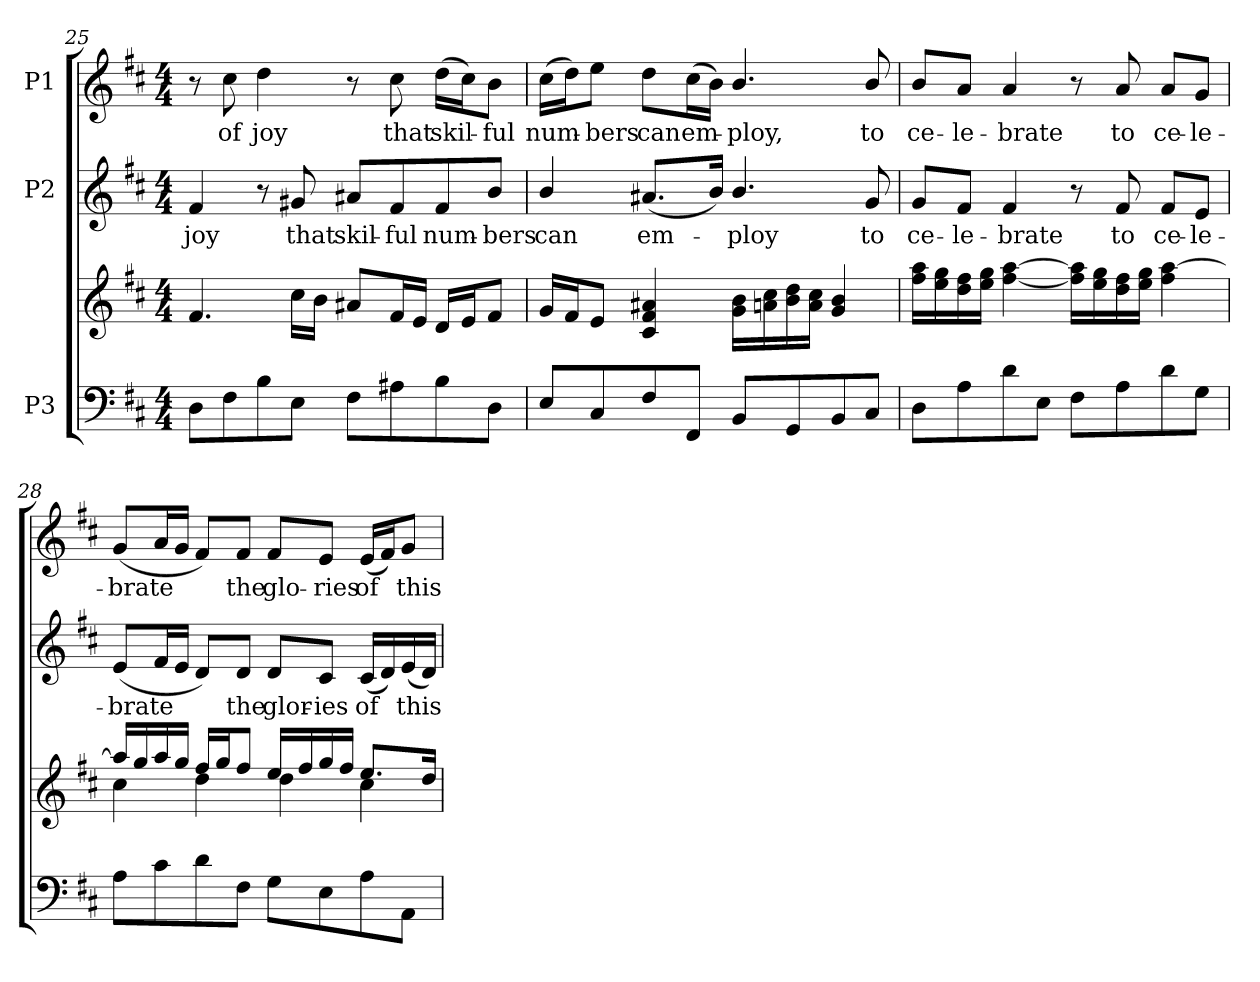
**kern	**kern	**kern	**text	**kern	**text
*part3	*part3	*part2	*part2	*part1	*part1
*staff4	*staff3	*staff2	*staff2	*staff1	*staff1
*I"P3	*	*I"P2	*	*I"P1	*
!!LO:LB:g=z
*clefF4	*clefG2	*clefG2	*	*clefG2	*
*k[f#c#]	*k[f#c#]	*k[f#c#]	*	*k[f#c#]	*
*D:	*D:	*D:	*	*D:	*
*M4/4	*M4/4	*M4/4	*	*M4/4	*
=25	=25	=25	=25	=25	=25
!	!	!	!LO:LY:b:color=#000000	!	!
8Di\L	4.f#i/	4f#i/	joy	8r	.
!	!	!	!	!	!LO:LY:b:color=#000000
8F#i\	.	.	.	8cc#i\	of
!	!	!	!	!	!LO:LY:b:color=#000000
8Bi\	.	8r	.	4ddi\	joy
!	!	!	!LO:LY:b:color=#000000	!	!
8Ei\J	16cc#i\LL	8g#Xi/	that	.	.
.	16bi\JJ	.	.	.	.
!	!	!	!LO:LY:b:color=#000000	!	!
8F#i\L	8a#Xi/L	8a#Xi/L	skil-	8r	.
!	!	!	!LO:LY:b:color=#000000	!	!
!	!	!	!	!	!LO:LY:b:color=#000000
8A#Xi\	16f#i/L	8f#i/	-ful	8cc#i\	that
.	16ei/JJ	.	.	.	.
!	!	!	!LO:LY:b:color=#000000	!	!
!	!	!	!	!	!LO:LY:b:color=#000000
8Bi\	16di/LL	8f#i/	num-	(16ddi\LL	skil-
.	16ei/J	.	.	16cc#i\J)	.
!	!	!	!LO:LY:b:color=#000000	!	!
!	!	!	!	!	!LO:LY:b:color=#000000
8Di\J	8f#i/J	8bi/J	-bers	8bi\J	-ful
=26	=26	=26	=26	=26	=26
!	!	!	!LO:LY:b:color=#000000	!	!
!	!	!	!	!	!LO:LY:b:color=#000000
8Ei/L	16gi/LL	4bi/	can	(16cc#i\LL	num-
.	16f#i/J	.	.	16ddi\J)	.
!	!	!	!	!	!LO:LY:b:color=#000000
8C#i/	8ei/J	.	.	8eei\J	-bers
!	!	!	!LO:LY:b:color=#000000	!	!
!	!	!	!	!	!LO:LY:b:color=#000000
8F#i/	4c#i/ 4f#i 4a#Xi	(8.a#Xi/L	em-	8ddi\L	can
!	!	!	!	!	!LO:LY:b:color=#000000
8FF#i/J	.	.	.	(16cc#i\L	em-
.	.	16bi/Jk)	.	16bi\JJ)	.
!	!	!	!LO:LY:b:color=#000000	!	!
!	!	!	!	!	!LO:LY:b:color=#000000
8BBi/L	16gi\ 16biLL	4.bi/	-ploy	4.bi/	-ploy,
.	16ani\ 16cc#i	.	.	.	.
8GGi/	16bi\ 16ddi	.	.	.	.
.	16ai\ 16cc#iJJ	.	.	.	.
8BBi/	4gi/ 4bi	.	.	.	.
!	!	!	!LO:LY:b:color=#000000	!	!
!	!	!	!	!	!LO:LY:b:color=#000000
8C#i/J	.	8gi/	to	8bi/	to
=27	=27	=27	=27	=27	=27
!	!	!	!LO:LY:b:color=#000000	!	!
!	!	!	!	!	!LO:LY:b:color=#000000
8Di\L	16ff#i\ 16aaiLL	8gi/L	ce-	8bi/L	ce-
.	16eei\ 16ggi	.	.	.	.
!	!	!	!LO:LY:b:color=#000000	!	!
!	!	!	!	!	!LO:LY:b:color=#000000
8Ai\	16ddi\ 16ff#i	8f#i/J	-le-	8ai/J	-le-
.	16eei\ 16ggiJJ	.	.	.	.
!	!	!	!LO:LY:b:color=#000000	!	!
!	!	!	!	!	!LO:LY:b:color=#000000
8di\	[4ff#i\ [4aai	4f#i/	-brate	4ai/	-brate
8Ei\J	.	.	.	.	.
8F#i\L	16ff#i\] 16aai]LL	8r	.	8r	.
.	16eei\ 16ggi	.	.	.	.
!	!	!	!LO:LY:b:color=#000000	!	!
!	!	!	!	!	!LO:LY:b:color=#000000
8Ai\	16ddi\ 16ff#i	8f#i/	to	8ai/	to
.	16eei\ 16ggiJJ	.	.	.	.
!	!	!	!LO:LY:b:color=#000000	!	!
!	!	!	!	!	!LO:LY:b:color=#000000
8di\	4ff#i\ [4aai	8f#i/L	ce-	8ai/L	ce-
!	!	!	!LO:LY:b:color=#000000	!	!
!	!	!	!	!	!LO:LY:b:color=#000000
8Gi\J	.	8ei/J	-le-	8gi/J	-le-
!!LO:LB:g=z
=28	=28	=28	=28	=28	=28
*	*^	*	*	*	*
!	!	!	!	!LO:LY:b:color=#000000	!	!
!	!	!	!	!	!	!LO:LY:b:color=#000000
8Ai\L	16aai/LL]	4cc#i\	(8ei/L	-brate	(8gi/L	-brate
.	16ggi/	.	.	.	.	.
8c#i\	16aai/	.	16f#i/L	.	16ai/L	.
.	16ggi/JJ	.	16ei/JJ	.	16gi/JJ	.
8di\	16ff#i/LL	4ddi\	8di/L)	.	8f#i/L)	.
.	16ggi/J	.	.	.	.	.
!	!	!	!	!LO:LY:b:color=#000000	!	!
!	!	!	!	!	!	!LO:LY:b:color=#000000
8F#i\J	8ff#i/J	.	8di/J	the	8f#i/J	the
!	!	!	!	!LO:LY:b:color=#000000	!	!
!	!	!	!	!	!	!LO:LY:b:color=#000000
8Gi\L	16eei/LL	4ddi\	8di/L	glor-	8f#i/L	glo-
.	16ff#i/	.	.	.	.	.
!	!	!	!	!LO:LY:b:color=#000000	!	!
!	!	!	!	!	!	!LO:LY:b:color=#000000
8Ei\	16ggi/	.	8c#i/J	-ies	8ei/J	-ries
.	16ff#i/JJ	.	.	.	.	.
!	!	!	!	!LO:LY:b:color=#000000	!	!
!	!	!	!	!	!	!LO:LY:b:color=#000000
8Ai\	8.eei/L	4cc#i\	(16c#i/LL	of	(16ei/LL	of
.	.	.	16di/)	.	16f#i/J)	.
!	!	!	!	!LO:LY:b:color=#000000	!	!
!	!	!	!	!	!	!LO:LY:b:color=#000000
8AAi\J	.	.	(16ei/	this	8gi/J	this
.	16ddi/Jk	.	16di/JJ)	.	.	.
*	*v	*v	*	*	*	*
=	=	=	=	=	=
*-	*-	*-	*-	*-	*-
